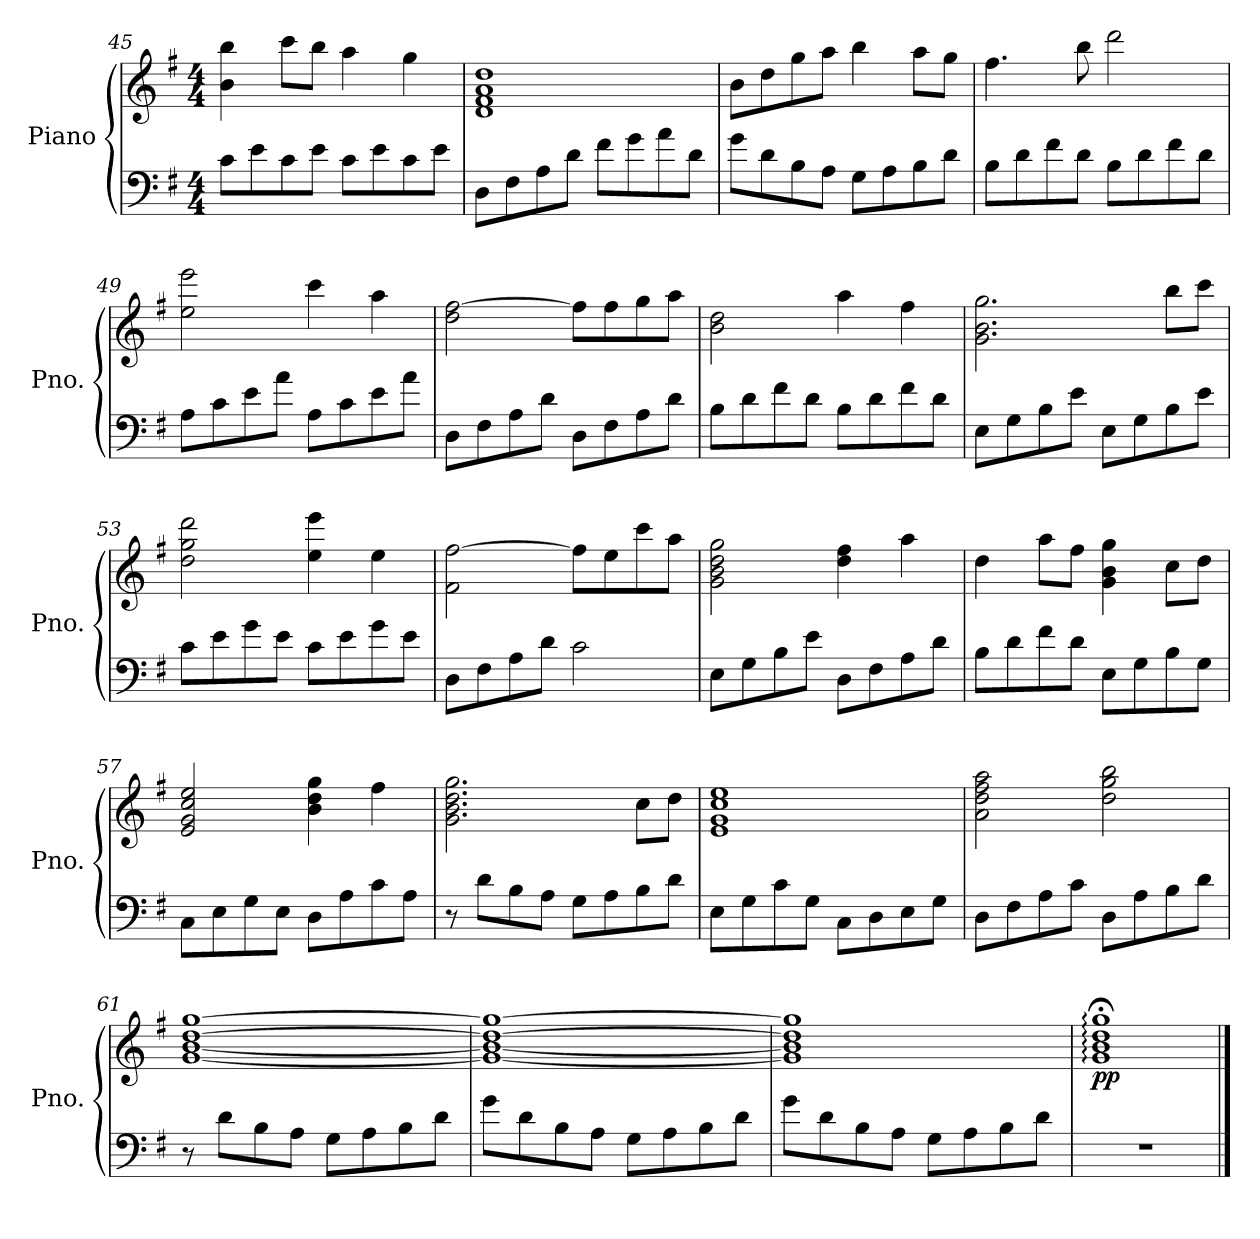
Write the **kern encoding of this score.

**kern	**kern	**dynam
*part1	*part1	*part1
*staff2	*staff1	*staff1/2
*I"Piano	*	*
*I'Pno.	*	*
*clefF4	*clefG2	*
*k[f#]	*k[f#]	*
*M4/4	*M4/4	*
=45	=45	=45
8c\L	4b\ 4bb\	.
8e\	.	.
8c\	8ccc\L	.
8e\J	8bb\J	.
8c\L	4aa\	.
8e\	.	.
8c\	4gg\	.
8e\J	.	.
=46	=46	=46
8D\L	1d 1f# 1a 1dd	.
8F#\	.	.
8A\	.	.
8d\J	.	.
8f#\L	.	.
8g\	.	.
8a\	.	.
8d\J	.	.
=47	=47	=47
8g\L	8b\L	.
8d\	8dd\	.
8B\	8gg\	.
8A\J	8aa\J	.
8G\L	4bb\	.
8A\	.	.
8B\	8aa\L	.
8d\J	8gg\J	.
=48	=48	=48
8B\L	4.ff#\	.
8d\	.	.
8f#\	.	.
8d\J	8bb\	.
8B\L	2ddd\	.
8d\	.	.
8f#\	.	.
8d\J	.	.
!!LO:LB:g=z
=49	=49	=49
8A\L	2ee\ 2eee\	.
8c\	.	.
8e\	.	.
8a\J	.	.
8A\L	4ccc\	.
8c\	.	.
8e\	4aa\	.
8a\J	.	.
=50	=50	=50
8D\L	2dd\ [2ff#\	.
8F#\	.	.
8A\	.	.
8d\J	.	.
8D\L	8ff#\L]	.
8F#\	8ff#\	.
8A\	8gg\	.
8d\J	8aa\J	.
=51	=51	=51
8B\L	2b\ 2dd\	.
8d\	.	.
8f#\	.	.
8d\J	.	.
8B\L	4aa\	.
8d\	.	.
8f#\	4ff#\	.
8d\J	.	.
=52	=52	=52
8E\L	2.g\ 2.b\ 2.gg\	.
8G\	.	.
8B\	.	.
8e\J	.	.
8E\L	.	.
8G\	.	.
8B\	8bb\L	.
8e\J	8ccc\J	.
=53	=53	=53
8c\L	2dd\ 2gg\ 2ddd\	.
8e\	.	.
8g\	.	.
8e\J	.	.
8c\L	4ee\ 4eee\	.
8e\	.	.
8g\	4ee\	.
8e\J	.	.
!!LO:LB:g=z
=54	=54	=54
8D\L	2f#\ [2ff#\	.
8F#\	.	.
8A\	.	.
8d\J	.	.
2c\	8ff#\L]	.
.	8ee\	.
.	8ccc\	.
.	8aa\J	.
=55	=55	=55
8E\L	2g\ 2b\ 2dd\ 2gg\	.
8G\	.	.
8B\	.	.
8e\J	.	.
8D\L	4dd\ 4ff#\	.
8F#\	.	.
8A\	4aa\	.
8d\J	.	.
=56	=56	=56
8B\L	4dd\	.
8d\	.	.
8f#\	8aa\L	.
8d\J	8ff#\J	.
8E\L	4g\ 4b\ 4gg\	.
8G\	.	.
8B\	8cc\L	.
8G\J	8dd\J	.
=57	=57	=57
8C\L	2e/ 2g/ 2cc/ 2ee/	.
8E\	.	.
8G\	.	.
8E\J	.	.
8D\L	4b\ 4dd\ 4gg\	.
8A\	.	.
8c\	4ff#\	.
8A\J	.	.
=58	=58	=58
8r	2.g\ 2.b\ 2.dd\ 2.gg\	.
8d\L	.	.
8B\	.	.
8A\J	.	.
8G\L	.	.
8A\	.	.
8B\	8cc\L	.
8d\J	8dd\J	.
!!LO:LB:g=z
=59	=59	=59
8E\L	1e 1g 1cc 1ee	.
8G\	.	.
8c\	.	.
8G\J	.	.
8C\L	.	.
8D\	.	.
8E\	.	.
8G\J	.	.
=60	=60	=60
8D\L	2a\ 2dd\ 2ff#\ 2aa\	.
8F#\	.	.
8A\	.	.
8c\J	.	.
8D\L	2dd\ 2gg\ 2bb\	.
8A\	.	.
8B\	.	.
8d\J	.	.
=61	=61	=61
8r	[1g [1b [1dd [1gg	.
8d\L	.	.
8B\	.	.
8A\J	.	.
8G\L	.	.
8A\	.	.
8B\	.	.
8d\J	.	.
=62	=62	=62
8g\L	1g_ 1b_ 1dd_ 1gg_	.
8d\	.	.
8B\	.	.
8A\J	.	.
8G\L	.	.
8A\	.	.
8B\	.	.
8d\J	.	.
=63	=63	=63
8g\L	1g] 1b] 1dd] 1gg]	.
8d\	.	.
8B\	.	.
8A\J	.	.
8G\L	.	.
8A\	.	.
8B\	.	.
8d\J	.	.
=64	=64	=64
!	!	!LO:DY:b
1r	1g;<: 1b;<: 1dd;<: 1gg;<:	pp
==	==	==
*-	*-	*-
